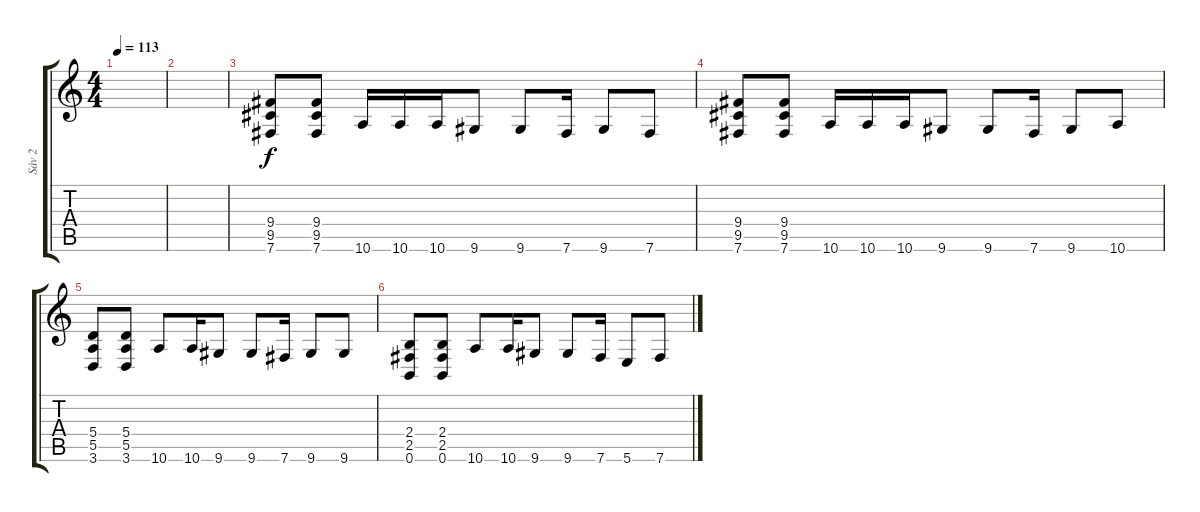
\track ("Sáv 2" "Sáv 2") {instrument distortionguitar}
\staff {score tabs}
\tuning (B3 Gb3 D3 A2 E2 B1) {hide}
\ts (4 4)
\tempo 113
\clef g2
\ks c
|
|
(9.4 9.5 7.6).8{volume 12} (9.4 9.5 7.6).8 10.6.16 10.6.16 10.6.16 9.6.8 9.6.8 7.6.16 9.6.8 7.6.8 |
(9.4 9.5 7.6).8 (9.4 9.5 7.6).8 10.6.16 10.6.16 10.6.16 9.6.8 9.6.8 7.6.16 9.6.8 10.6.8 |
(5.4 5.5 3.6).8 (5.4 5.5 3.6).8 10.6.8 10.6.16 9.6.8 9.6.8 7.6.16 9.6.8 9.6.8 |
(2.4 2.5 0.6).8 (2.4 2.5 0.6).8 10.6.8 10.6.16 9.6.8 9.6.8 7.6.16 5.6.8 7.6.8
